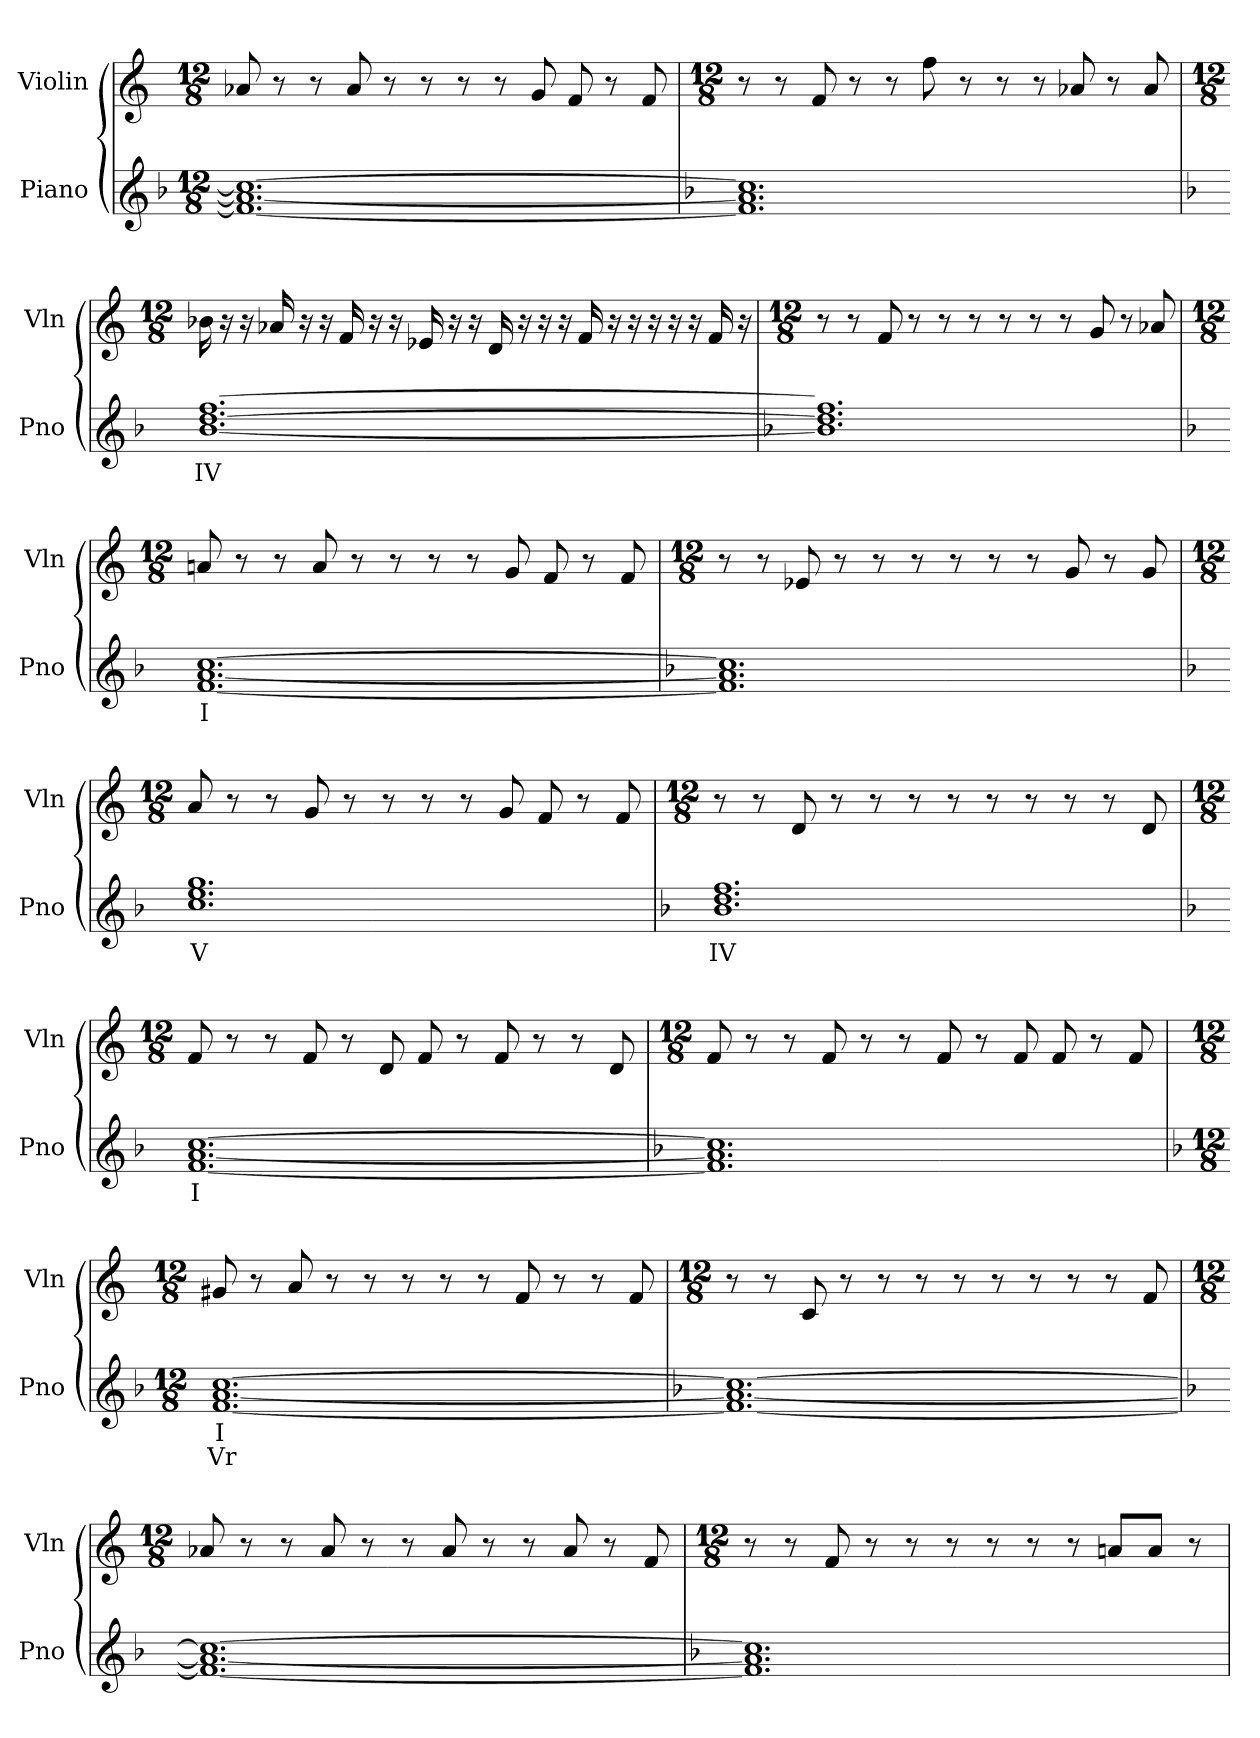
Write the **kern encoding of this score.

**kern	**text	**text	**kern
*part2	*part2	*part2	*part1
*staff2	*staff2	*staff2	*staff1
*I"Piano	*	*	*I"Violin
*I'Pno	*	*	*I'Vln
*k[b-]	*	*	*
*F:	*	*	*
*M12/8	*	*	*M12/8
=	=	=	=
1.f_ 1.a_ 1.cc_	.	.	8a-X
.	.	.	8r
.	.	.	8r
.	.	.	8a-
.	.	.	8r
.	.	.	8r
.	.	.	8r
.	.	.	8r
.	.	.	8g
.	.	.	8f
.	.	.	8r
.	.	.	8f
=	=	=	=
*k[b-]	*	*	*
*F:	*	*	*
*	*	*	*M12/8
1.f] 1.a] 1.cc]	.	.	8r
.	.	.	8r
.	.	.	8f
.	.	.	8r
.	.	.	8r
.	.	.	8ff
.	.	.	8r
.	.	.	8r
.	.	.	8r
.	.	.	8a-X
.	.	.	8r
.	.	.	8a-
=	=	=	=
*k[b-]	*	*	*
*F:	*	*	*
*	*	*	*M12/8
[1.b- [1.dd [1.ff	IV	.	16b-X
.	.	.	16r
.	.	.	16r
.	.	.	16a-X
.	.	.	16r
.	.	.	16r
.	.	.	16f
.	.	.	16r
.	.	.	16r
.	.	.	16e-X
.	.	.	16r
.	.	.	16r
.	.	.	16d
.	.	.	16r
.	.	.	16r
.	.	.	16r
.	.	.	16f
.	.	.	16r
.	.	.	16r
.	.	.	16r
.	.	.	16r
.	.	.	16r
.	.	.	16f
.	.	.	16r
=	=	=	=
*k[b-]	*	*	*
*F:	*	*	*
*	*	*	*M12/8
1.b-] 1.dd] 1.ff]	.	.	8r
.	.	.	8r
.	.	.	8f
.	.	.	8r
.	.	.	8r
.	.	.	8r
.	.	.	8r
.	.	.	8r
.	.	.	8r
.	.	.	8g
.	.	.	8r
.	.	.	8a-X
=	=	=	=
*k[b-]	*	*	*
*F:	*	*	*
*	*	*	*M12/8
[1.f [1.a [1.cc	I	.	8an
.	.	.	8r
.	.	.	8r
.	.	.	8a
.	.	.	8r
.	.	.	8r
.	.	.	8r
.	.	.	8r
.	.	.	8g
.	.	.	8f
.	.	.	8r
.	.	.	8f
=	=	=	=
*k[b-]	*	*	*
*F:	*	*	*
*	*	*	*M12/8
1.f] 1.a] 1.cc]	.	.	8r
.	.	.	8r
.	.	.	8e-X
.	.	.	8r
.	.	.	8r
.	.	.	8r
.	.	.	8r
.	.	.	8r
.	.	.	8r
.	.	.	8g
.	.	.	8r
.	.	.	8g
=	=	=	=
*k[b-]	*	*	*
*F:	*	*	*
*	*	*	*M12/8
1.cc 1.ee 1.gg	V	.	8a
.	.	.	8r
.	.	.	8r
.	.	.	8g
.	.	.	8r
.	.	.	8r
.	.	.	8r
.	.	.	8r
.	.	.	8g
.	.	.	8f
.	.	.	8r
.	.	.	8f
=	=	=	=
*k[b-]	*	*	*
*F:	*	*	*
*	*	*	*M12/8
1.b- 1.dd 1.ff	IV	.	8r
.	.	.	8r
.	.	.	8d
.	.	.	8r
.	.	.	8r
.	.	.	8r
.	.	.	8r
.	.	.	8r
.	.	.	8r
.	.	.	8r
.	.	.	8r
.	.	.	8d
=	=	=	=
*k[b-]	*	*	*
*F:	*	*	*
*	*	*	*M12/8
[1.f [1.a [1.cc	I	.	8f
.	.	.	8r
.	.	.	8r
.	.	.	8f
.	.	.	8r
.	.	.	8d
.	.	.	8f
.	.	.	8r
.	.	.	8f
.	.	.	8r
.	.	.	8r
.	.	.	8d
=	=	=	=
*k[b-]	*	*	*
*F:	*	*	*
*	*	*	*M12/8
1.f] 1.a] 1.cc]	.	.	8f
.	.	.	8r
.	.	.	8r
.	.	.	8f
.	.	.	8r
.	.	.	8r
.	.	.	8f
.	.	.	8r
.	.	.	8f
.	.	.	8f
.	.	.	8r
.	.	.	8f
=	=	=	=
*k[b-]	*	*	*
*F:	*	*	*
*M12/8	*	*	*M12/8
[1.f [1.a [1.cc	I	Vr	8g#X
.	.	.	8r
.	.	.	8a
.	.	.	8r
.	.	.	8r
.	.	.	8r
.	.	.	8r
.	.	.	8r
.	.	.	8f
.	.	.	8r
.	.	.	8r
.	.	.	8f
=	=	=	=
*k[b-]	*	*	*
*F:	*	*	*
*	*	*	*M12/8
1.f_ 1.a_ 1.cc_	.	.	8r
.	.	.	8r
.	.	.	8c
.	.	.	8r
.	.	.	8r
.	.	.	8r
.	.	.	8r
.	.	.	8r
.	.	.	8r
.	.	.	8r
.	.	.	8r
.	.	.	8f
=	=	=	=
*k[b-]	*	*	*
*F:	*	*	*
*	*	*	*M12/8
1.f_ 1.a_ 1.cc_	.	.	8a-X
.	.	.	8r
.	.	.	8r
.	.	.	8a-
.	.	.	8r
.	.	.	8r
.	.	.	8a-
.	.	.	8r
.	.	.	8r
.	.	.	8a-
.	.	.	8r
.	.	.	8f
=	=	=	=
*k[b-]	*	*	*
*F:	*	*	*
*	*	*	*M12/8
1.f] 1.a] 1.cc]	.	.	8r
.	.	.	8r
.	.	.	8f
.	.	.	8r
.	.	.	8r
.	.	.	8r
.	.	.	8r
.	.	.	8r
.	.	.	8r
.	.	.	8anL
.	.	.	8aJ
.	.	.	8r
=	=	=	=
*-	*-	*-	*-
